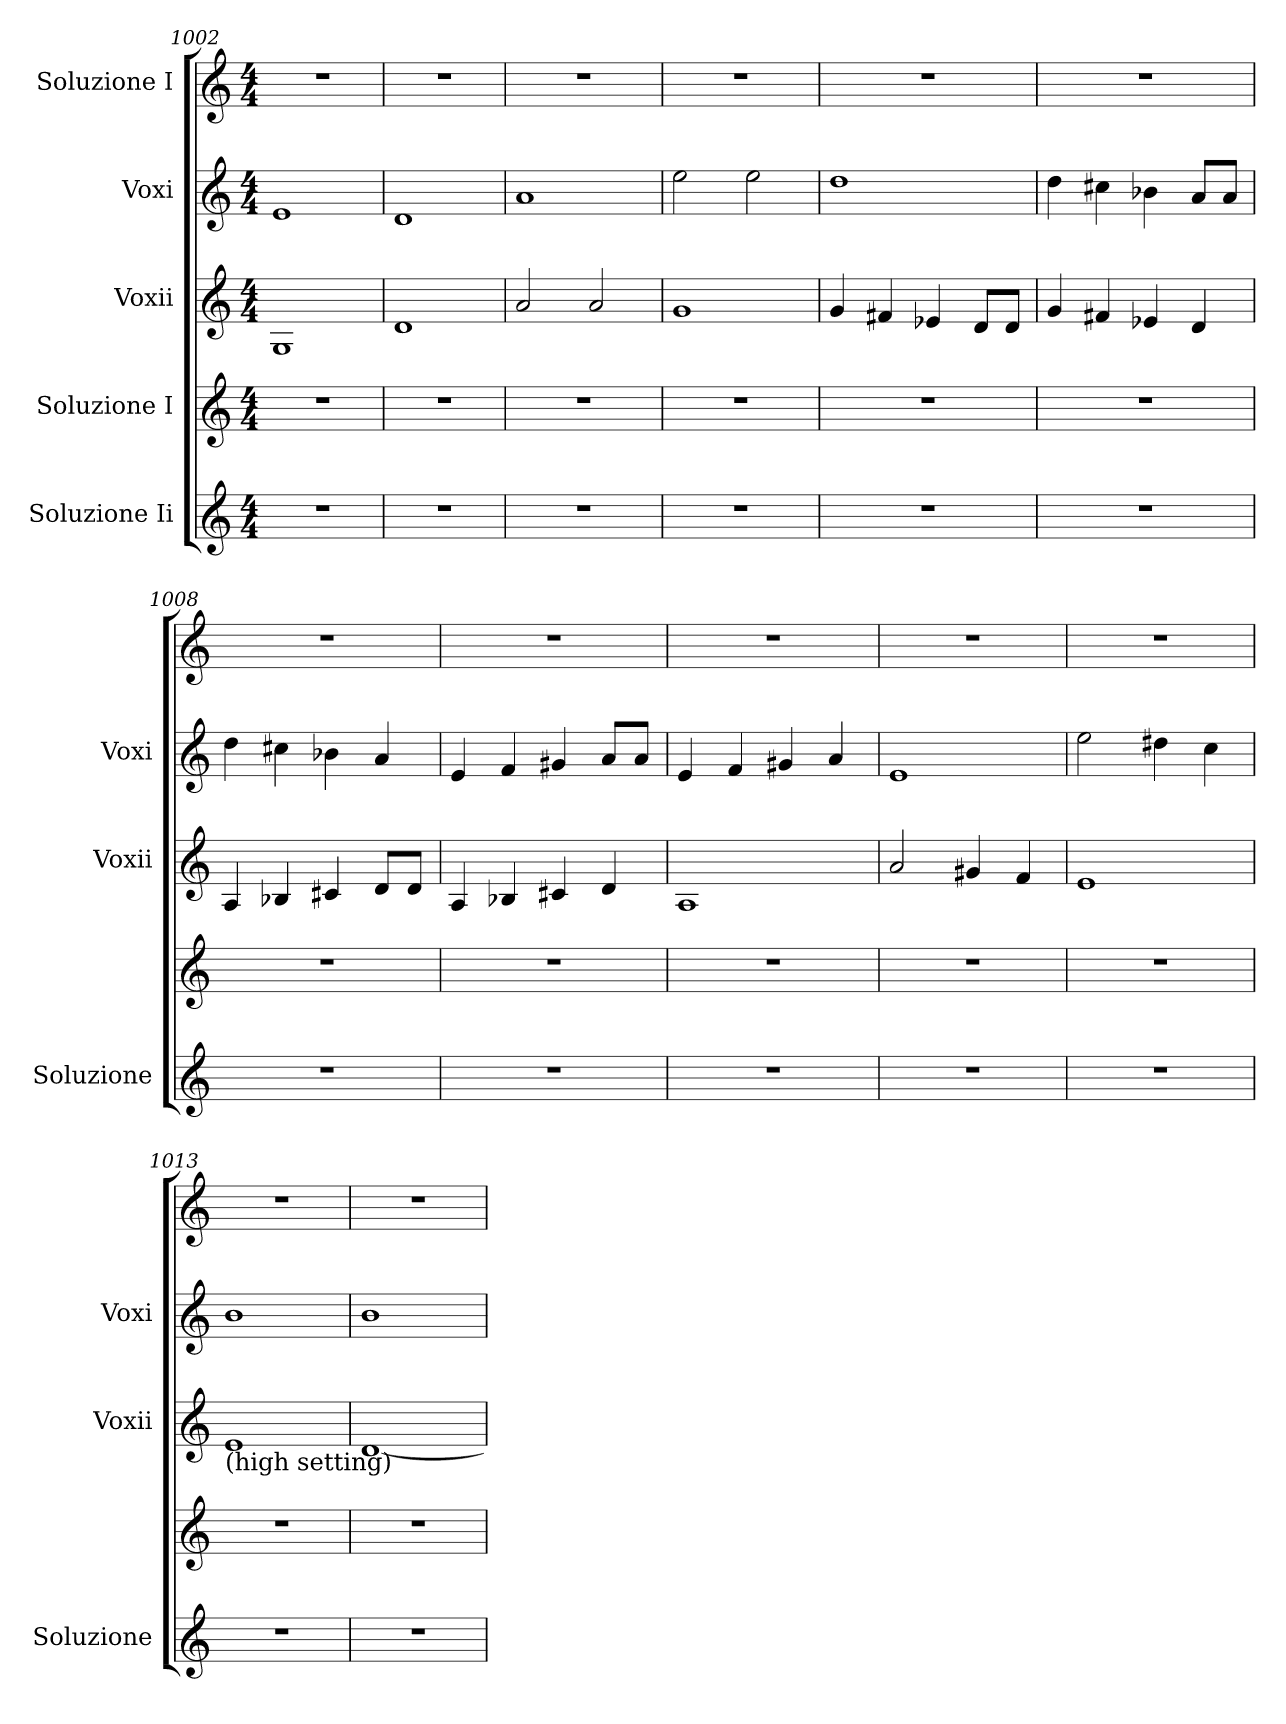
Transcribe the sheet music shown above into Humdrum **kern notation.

**kern	**kern	**kern	**kern	**kern
*part5	*part4	*part3	*part2	*part1
*staff5	*staff4	*staff3	*staff2	*staff1
*I"Soluzione Ii	*I"Soluzione I	*I"Voxii	*I"Voxi	*I"Soluzione I
*I'Soluzione	*	*I'Voxii	*I'Voxi	*
*clefG2	*clefG2	*clefG2	*clefG2	*clefG2
*k[]	*k[]	*k[]	*k[]	*k[]
*C:	*C:	*C:	*C:	*C:
*M4/4	*M4/4	*M4/4	*M4/4	*M4/4
=1002	=1002	=1002	=1002	=1002
1r	1r	1G	1e	1r
=1003	=1003	=1003	=1003	=1003
1r	1r	1d	1d	1r
=1004	=1004	=1004	=1004	=1004
1r	1r	2a/	1a	1r
.	.	2a/	.	.
=1005	=1005	=1005	=1005	=1005
1r	1r	1g	2ee\	1r
.	.	.	2ee\	.
!!LO:LB:g=z
=1006	=1006	=1006	=1006	=1006
1r	1r	4g/	1dd	1r
.	.	4f#X/	.	.
.	.	4e-X/	.	.
.	.	8d/L	.	.
.	.	8d/J	.	.
=1007	=1007	=1007	=1007	=1007
1r	1r	4g/	4dd\	1r
.	.	4f#X/	4cc#X\	.
.	.	4e-X/	4b-X\	.
.	.	4d/	8a/L	.
.	.	.	8a/J	.
=1008	=1008	=1008	=1008	=1008
1r	1r	4A/	4dd\	1r
.	.	4B-X/	4cc#X\	.
.	.	4c#X/	4b-X\	.
.	.	8d/L	4a/	.
.	.	8d/J	.	.
=1009	=1009	=1009	=1009	=1009
1r	1r	4A/	4e/	1r
.	.	4B-X/	4f/	.
.	.	4c#X/	4g#X/	.
.	.	4d/	8a/L	.
.	.	.	8a/J	.
=1010	=1010	=1010	=1010	=1010
1r	1r	1A	4e/	1r
.	.	.	4f/	.
.	.	.	4g#X/	.
.	.	.	4a/	.
=1011	=1011	=1011	=1011	=1011
1r	1r	2a/	1e	1r
.	.	4g#X/	.	.
.	.	4f/	.	.
=1012	=1012	=1012	=1012	=1012
1r	1r	1e	2ee\	1r
.	.	.	4dd#X\	.
.	.	.	4cc\	.
!!LO:PB:g=z
=1013	=1013	=1013	=1013	=1013
!	!	!LO:TX:b:t=(high setting)	!	!
1r	1r	1e	1b	1r
=1014	=1014	=1014	=1014	=1014
1r	1r	[<1d	1b	1r
=	=	=	=	=
*-	*-	*-	*-	*-
